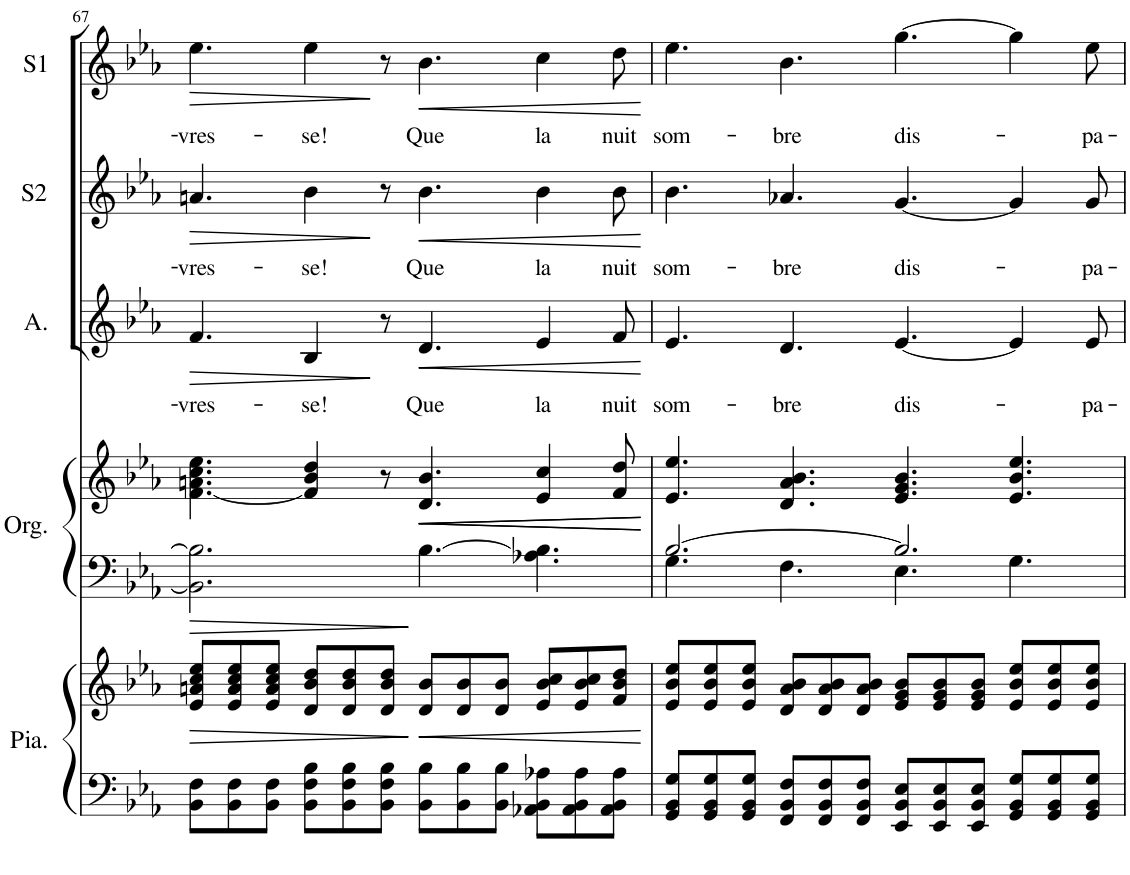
**kern	**kern	**dynam	**kern	**kern	**dynam	**kern	**text	**dynam	**kern	**text	**dynam	**kern	**text	**dynam
*part5	*part5	*part5	*part4	*part4	*part4	*part3	*part3	*part3	*part2	*part2	*part2	*part1	*part1	*part1
*staff7	*staff6	*staff6/7	*staff5	*staff4	*staff4/5	*staff3	*staff3	*staff3	*staff2	*staff2	*staff2	*staff1	*staff1	*staff1
*I"Piano	*	*	*I"Orgue	*	*	*I"Alto	*	*	*I"S2	*	*	*I"S1	*	*
*I'Pia.	*	*	*I'Org.	*	*	*I'A.	*	*	*I'S2	*	*	*I'S1	*	*
!!LO:PB:g=z
*clefF4	*clefG2	*	*clefF4	*clefG2	*	*clefG2	*	*	*clefG2	*	*	*clefG2	*	*
*k[b-e-a-]	*k[b-e-a-]	*	*k[b-e-a-]	*k[b-e-a-]	*	*k[b-e-a-]	*	*	*k[b-e-a-]	*	*	*k[b-e-a-]	*	*
*M12/8	*M12/8	*	*M12/8	*M12/8	*	*M12/8	*	*	*M12/8	*	*	*M12/8	*	*
=67	=67	=67	=67	=67	=67	=67	=67	=67	=67	=67	=67	=67	=67	=67
!	!	!LO:HP:b	!	!	!	!	!LO:LY:b	!LO:HP:b	!	!LO:LY:b	!LO:HP:b	!	!LO:LY:b	!LO:HP:b
8BB-\ 8F\L	8e-/ 8an/ 8cc/ 8ee-/L	>	2.BB-\] 2.B-\]	[4.f\ 4.an\ 4.cc\ 4.ee-\	.	4.f/	-vres-	>	4.an/	-vres-	>	4.ee-\	-vres-	>
8BB-\ 8F\	8e-/ 8a/ 8cc/ 8ee-/	.	.	.	.	.	.	.	.	.	.	.	.	.
8BB-\ 8F\J	8e-/ 8a/ 8cc/ 8ee-/J	.	.	.	.	.	.	.	.	.	.	.	.	.
!	!	!	!	!	!	!	!LO:LY:b	!	!	!LO:LY:b	!	!	!LO:LY:b	!
8BB-\ 8F\ 8B-\L	8d/ 8b-/ 8dd/L	.	.	4f/] 4b-/ 4dd/	.	4B-/	-se!	.	4b-\	-se!	.	4ee-\	-se!	.
8BB-\ 8F\ 8B-\	8d/ 8b-/ 8dd/	.	.	.	.	.	.	.	.	.	.	.	.	.
8BB-\ 8F\ 8B-\J	8d/ 8b-/ 8dd/J	.	.	8r	.	8r	.	]	8r	.	]	8r	.	]
!	!	!LO:HP:n=1:b	!	!	!LO:HP:b	!	!LO:LY:b	!LO:HP:b	!	!LO:LY:b	!LO:HP:b	!	!LO:LY:b	!LO:HP:b
8BB-\ 8B-\L	8d/ 8b-/L	] <	[4.B-\	4.d/ 4.b-/	<	4.d/	Que	<	4.b-\	Que	<	4.b-\	Que	<
8BB-\ 8B-\	8d/ 8b-/	.	.	.	.	.	.	.	.	.	.	.	.	.
8BB-\ 8B-\J	8d/ 8b-/J	.	.	.	.	.	.	.	.	.	.	.	.	.
!	!	!	!	!	!LO:HP:b	!	!LO:LY:b	!	!	!LO:LY:b	!	!	!LO:LY:b	!
8AA-X\ 8BB-\ 8A-X\L	8e-/ 8b-/ 8cc/L	.	4.A-X\ 4.B-\]	4e-/ 4cc/	<	4e-/	la	.	4b-\	la	.	4cc\	la	.
8AA-\ 8BB-\ 8A-\	8e-/ 8b-/ 8cc/	.	.	.	.	.	.	.	.	.	.	.	.	.
!	!	!	!	!	!	!	!LO:LY:b	!	!	!LO:LY:b	!	!	!LO:LY:b	!
8AA-\ 8BB-\ 8A-\J	8f/ 8b-/ 8dd/J	.	.	8f/ 8dd/	.	8f/	nuit	.	8b-\	nuit	.	8dd\	nuit	.
.	.	[	.	.	[ [	.	.	[	.	.	[	.	.	[
=68	=68	=68	=68	=68	=68	=68	=68	=68	=68	=68	=68	=68	=68	=68
*	*	*	*^	*	*	*	*	*	*	*	*	*	*	*
!	!	!	!	!	!	!	!	!LO:LY:b	!	!	!LO:LY:b	!	!	!LO:LY:b	!
8GG/ 8BB-/ 8G/L	8e-/ 8b-/ 8ee-/L	.	[2.B-/	4.G\	4.e-/ 4.ee-/	.	4.e-/	som-	.	4.b-\	som-	.	4.ee-\	som-	.
8GG/ 8BB-/ 8G/	8e-/ 8b-/ 8ee-/	.	.	.	.	.	.	.	.	.	.	.	.	.	.
8GG/ 8BB-/ 8G/J	8e-/ 8b-/ 8ee-/J	.	.	.	.	.	.	.	.	.	.	.	.	.	.
!	!	!	!	!	!	!	!	!LO:LY:b	!	!	!LO:LY:b	!	!	!LO:LY:b	!
8FF/ 8BB-/ 8F/L	8d/ 8a-/ 8b-/L	.	.	4.F\	4.d/ 4.a-/ 4.b-/	.	4.d/	-bre	.	4.a-X/	-bre	.	4.b-\	-bre	.
8FF/ 8BB-/ 8F/	8d/ 8a-/ 8b-/	.	.	.	.	.	.	.	.	.	.	.	.	.	.
8FF/ 8BB-/ 8F/J	8d/ 8a-/ 8b-/J	.	.	.	.	.	.	.	.	.	.	.	.	.	.
!	!	!	!	!	!	!	!	!LO:LY:b	!	!	!LO:LY:b	!	!	!LO:LY:b	!
8EE-/ 8BB-/ 8E-/L	8e-/ 8g/ 8b-/L	.	2.B-/]	4.E-\	4.e-/ 4.g/ 4.b-/	.	[4.e-/	dis-	.	[4.g/	dis-	.	[4.gg\	dis-	.
8EE-/ 8BB-/ 8E-/	8e-/ 8g/ 8b-/	.	.	.	.	.	.	.	.	.	.	.	.	.	.
8EE-/ 8BB-/ 8E-/J	8e-/ 8g/ 8b-/J	.	.	.	.	.	.	.	.	.	.	.	.	.	.
8GG/ 8BB-/ 8G/L	8e-/ 8b-/ 8ee-/L	.	.	4.G\	4.e-/ 4.b-/ 4.ee-/	.	4e-/]	.	.	4g/]	.	.	4gg\]	.	.
8GG/ 8BB-/ 8G/	8e-/ 8b-/ 8ee-/	.	.	.	.	.	.	.	.	.	.	.	.	.	.
!	!	!	!	!	!	!	!	!LO:LY:b	!	!	!LO:LY:b	!	!	!LO:LY:b	!
8GG/ 8BB-/ 8G/J	8e-/ 8b-/ 8ee-/J	.	.	.	.	.	8e-/	-pa-	.	8g/	-pa-	.	8ee-\	-pa-	.
*	*	*	*v	*v	*	*	*	*	*	*	*	*	*	*	*
=	=	=	=	=	=	=	=	=	=	=	=	=	=	=
*-	*-	*-	*-	*-	*-	*-	*-	*-	*-	*-	*-	*-	*-	*-
